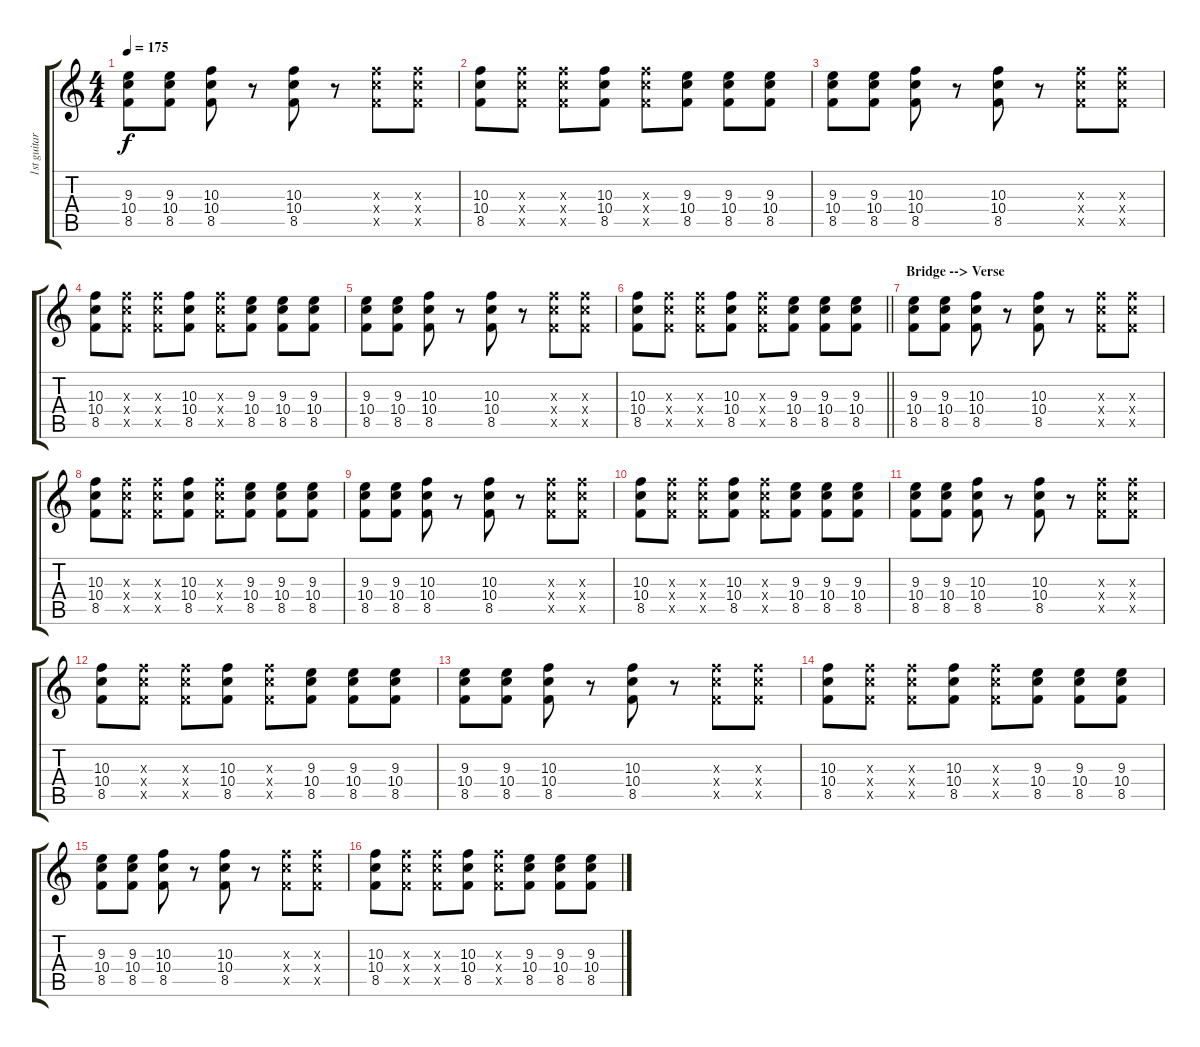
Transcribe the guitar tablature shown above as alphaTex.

\track ("1st guitar" "1st guitar") {instrument acousticguitarsteel}
\staff {score tabs}
\tuning (E4 B3 G3 D3 A2 E2) {hide}
\ts (4 4)
\tempo 175
\clef g2
\ks c
(9.3 10.4 8.5).8{dy f} (9.3 10.4 8.5).8 (10.3 10.4 8.5).8 r.8 (10.3 10.4 8.5).8 r.8 (10.3{x} 10.4{x} 8.5{x}).8 (10.3{x} 10.4{x} 8.5{x}).8 |
(10.3 10.4 8.5).8 (10.3{x} 10.4{x} 8.5{x}).8 (10.3{x} 10.4{x} 8.5{x}).8 (10.3 10.4 8.5).8 (10.3{x} 10.4{x} 8.5{x}).8 (9.3 10.4 8.5).8 (9.3 10.4 8.5).8 (9.3 10.4 8.5).8 |
(9.3 10.4 8.5).8 (9.3 10.4 8.5).8 (10.3 10.4 8.5).8 r.8 (10.3 10.4 8.5).8 r.8 (10.3{x} 10.4{x} 8.5{x}).8 (10.3{x} 10.4{x} 8.5{x}).8 |
(10.3 10.4 8.5).8 (10.3{x} 10.4{x} 8.5{x}).8 (10.3{x} 10.4{x} 8.5{x}).8 (10.3 10.4 8.5).8 (10.3{x} 10.4{x} 8.5{x}).8 (9.3 10.4 8.5).8 (9.3 10.4 8.5).8 (9.3 10.4 8.5).8 |
(9.3 10.4 8.5).8 (9.3 10.4 8.5).8 (10.3 10.4 8.5).8 r.8 (10.3 10.4 8.5).8 r.8 (10.3{x} 10.4{x} 8.5{x}).8 (10.3{x} 10.4{x} 8.5{x}).8 |
\barLineRight lightlight
(10.3 10.4 8.5).8 (10.3{x} 10.4{x} 8.5{x}).8 (10.3{x} 10.4{x} 8.5{x}).8 (10.3 10.4 8.5).8 (10.3{x} 10.4{x} 8.5{x}).8 (9.3 10.4 8.5).8 (9.3 10.4 8.5).8 (9.3 10.4 8.5).8 |
\section ("" "Bridge --> Verse")
(9.3 10.4 8.5).8 (9.3 10.4 8.5).8 (10.3 10.4 8.5).8 r.8 (10.3 10.4 8.5).8 r.8 (10.3{x} 10.4{x} 8.5{x}).8 (10.3{x} 10.4{x} 8.5{x}).8 |
(10.3 10.4 8.5).8 (10.3{x} 10.4{x} 8.5{x}).8 (10.3{x} 10.4{x} 8.5{x}).8 (10.3 10.4 8.5).8 (10.3{x} 10.4{x} 8.5{x}).8 (9.3 10.4 8.5).8 (9.3 10.4 8.5).8 (9.3 10.4 8.5).8 |
(9.3 10.4 8.5).8 (9.3 10.4 8.5).8 (10.3 10.4 8.5).8 r.8 (10.3 10.4 8.5).8 r.8 (10.3{x} 10.4{x} 8.5{x}).8 (10.3{x} 10.4{x} 8.5{x}).8 |
(10.3 10.4 8.5).8 (10.3{x} 10.4{x} 8.5{x}).8 (10.3{x} 10.4{x} 8.5{x}).8 (10.3 10.4 8.5).8 (10.3{x} 10.4{x} 8.5{x}).8 (9.3 10.4 8.5).8 (9.3 10.4 8.5).8 (9.3 10.4 8.5).8 |
(9.3 10.4 8.5).8 (9.3 10.4 8.5).8 (10.3 10.4 8.5).8 r.8 (10.3 10.4 8.5).8 r.8 (10.3{x} 10.4{x} 8.5{x}).8 (10.3{x} 10.4{x} 8.5{x}).8 |
(10.3 10.4 8.5).8 (10.3{x} 10.4{x} 8.5{x}).8 (10.3{x} 10.4{x} 8.5{x}).8 (10.3 10.4 8.5).8 (10.3{x} 10.4{x} 8.5{x}).8 (9.3 10.4 8.5).8 (9.3 10.4 8.5).8 (9.3 10.4 8.5).8 |
(9.3 10.4 8.5).8 (9.3 10.4 8.5).8 (10.3 10.4 8.5).8 r.8 (10.3 10.4 8.5).8 r.8 (10.3{x} 10.4{x} 8.5{x}).8 (10.3{x} 10.4{x} 8.5{x}).8 |
(10.3 10.4 8.5).8 (10.3{x} 10.4{x} 8.5{x}).8 (10.3{x} 10.4{x} 8.5{x}).8 (10.3 10.4 8.5).8 (10.3{x} 10.4{x} 8.5{x}).8 (9.3 10.4 8.5).8 (9.3 10.4 8.5).8 (9.3 10.4 8.5).8 |
(9.3 10.4 8.5).8 (9.3 10.4 8.5).8 (10.3 10.4 8.5).8 r.8 (10.3 10.4 8.5).8 r.8 (10.3{x} 10.4{x} 8.5{x}).8 (10.3{x} 10.4{x} 8.5{x}).8 |
(10.3 10.4 8.5).8 (10.3{x} 10.4{x} 8.5{x}).8 (10.3{x} 10.4{x} 8.5{x}).8 (10.3 10.4 8.5).8 (10.3{x} 10.4{x} 8.5{x}).8 (9.3 10.4 8.5).8 (9.3 10.4 8.5).8 (9.3 10.4 8.5).8
